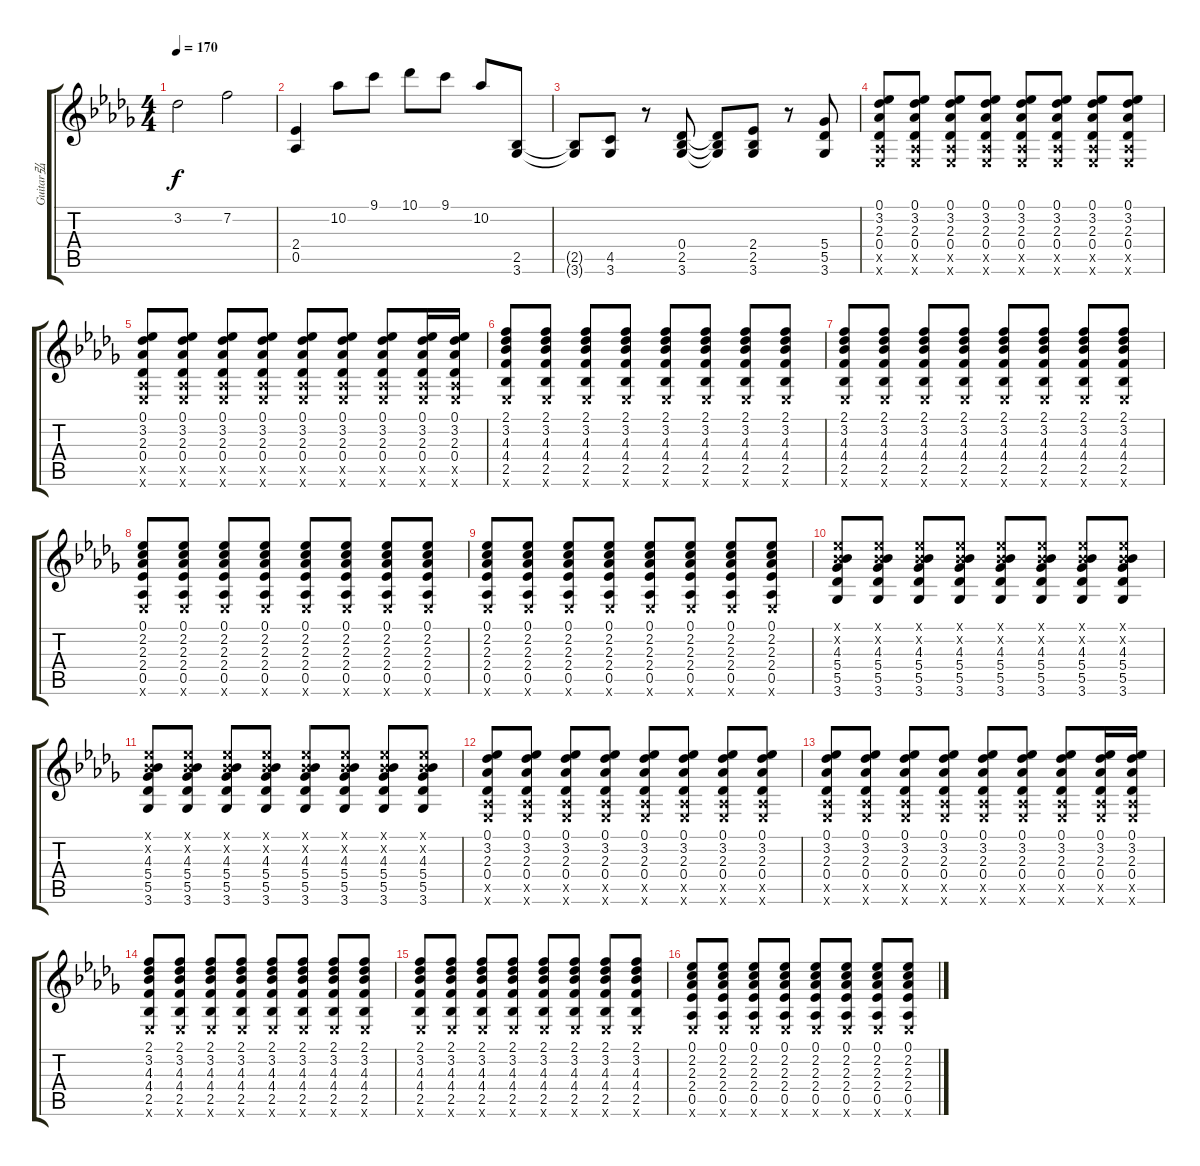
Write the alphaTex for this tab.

\track ("Guitar弘" "Guitar弘") {instrument distortionguitar}
\staff {score tabs}
\tuning (Eb4 Bb3 Gb3 Db3 Ab2 Eb2) {hide}
\ts (4 4)
\tempo 170
\clef g2
\ks db
3.2.2{dy f} 7.2.2 |
(2.4 0.5).4 10.2.8 9.1.8 10.1.8 9.1.8 10.2.8 (2.5 3.6).8 |
(2.5{t} 3.6{t}).8 (4.5 3.6).8 r.8 (0.4 2.5 3.6).8 (0.4{t} 2.5{t} 3.6{t}).8 (2.4 2.5 3.6).8 r.8 (5.4 5.5 3.6).8 |
(0.1 3.2 2.3 0.4 0.5{x} 0.6{x}).8 (0.1 3.2 2.3 0.4 0.5{x} 0.6{x}).8 (0.1 3.2 2.3 0.4 0.5{x} 0.6{x}).8 (0.1 3.2 2.3 0.4 0.5{x} 0.6{x}).8 (0.1 3.2 2.3 0.4 0.5{x} 0.6{x}).8 (0.1 3.2 2.3 0.4 0.5{x} 0.6{x}).8 (0.1 3.2 2.3 0.4 0.5{x} 0.6{x}).8 (0.1 3.2 2.3 0.4 0.5{x} 0.6{x}).8 |
(0.1 3.2 2.3 0.4 0.5{x} 0.6{x}).8 (0.1 3.2 2.3 0.4 0.5{x} 0.6{x}).8 (0.1 3.2 2.3 0.4 0.5{x} 0.6{x}).8 (0.1 3.2 2.3 0.4 0.5{x} 0.6{x}).8 (0.1 3.2 2.3 0.4 0.5{x} 0.6{x}).8 (0.1 3.2 2.3 0.4 0.5{x} 0.6{x}).8 (0.1 3.2 2.3 0.4 0.5{x} 0.6{x}).8 (0.1 3.2 2.3 0.4 0.5{x} 0.6{x}).16 (0.1 3.2 2.3 0.4 0.5{x} 0.6{x}).16 |
(2.1 3.2 4.3 4.4 2.5 0.6{x}).8 (2.1 3.2 4.3 4.4 2.5 0.6{x}).8 (2.1 3.2 4.3 4.4 2.5 0.6{x}).8 (2.1 3.2 4.3 4.4 2.5 0.6{x}).8 (2.1 3.2 4.3 4.4 2.5 0.6{x}).8 (2.1 3.2 4.3 4.4 2.5 0.6{x}).8 (2.1 3.2 4.3 4.4 2.5 0.6{x}).8 (2.1 3.2 4.3 4.4 2.5 0.6{x}).8 |
(2.1 3.2 4.3 4.4 2.5 0.6{x}).8 (2.1 3.2 4.3 4.4 2.5 0.6{x}).8 (2.1 3.2 4.3 4.4 2.5 0.6{x}).8 (2.1 3.2 4.3 4.4 2.5 0.6{x}).8 (2.1 3.2 4.3 4.4 2.5 0.6{x}).8 (2.1 3.2 4.3 4.4 2.5 0.6{x}).8 (2.1 3.2 4.3 4.4 2.5 0.6{x}).8 (2.1 3.2 4.3 4.4 2.5 0.6{x}).8 |
(0.1 2.2 2.3 2.4 0.5 0.6{x}).8 (0.1 2.2 2.3 2.4 0.5 0.6{x}).8 (0.1 2.2 2.3 2.4 0.5 0.6{x}).8 (0.1 2.2 2.3 2.4 0.5 0.6{x}).8 (0.1 2.2 2.3 2.4 0.5 0.6{x}).8 (0.1 2.2 2.3 2.4 0.5 0.6{x}).8 (0.1 2.2 2.3 2.4 0.5 0.6{x}).8 (0.1 2.2 2.3 2.4 0.5 0.6{x}).8 |
(0.1 2.2 2.3 2.4 0.5 0.6{x}).8 (0.1 2.2 2.3 2.4 0.5 0.6{x}).8 (0.1 2.2 2.3 2.4 0.5 0.6{x}).8 (0.1 2.2 2.3 2.4 0.5 0.6{x}).8 (0.1 2.2 2.3 2.4 0.5 0.6{x}).8 (0.1 2.2 2.3 2.4 0.5 0.6{x}).8 (0.1 2.2 2.3 2.4 0.5 0.6{x}).8 (0.1 2.2 2.3 2.4 0.5 0.6{x}).8 |
(0.1{x} 0.2{x} 4.3 5.4 5.5 3.6).8 (0.1{x} 0.2{x} 4.3 5.4 5.5 3.6).8 (0.1{x} 0.2{x} 4.3 5.4 5.5 3.6).8 (0.1{x} 0.2{x} 4.3 5.4 5.5 3.6).8 (0.1{x} 0.2{x} 4.3 5.4 5.5 3.6).8 (0.1{x} 0.2{x} 4.3 5.4 5.5 3.6).8 (0.1{x} 0.2{x} 4.3 5.4 5.5 3.6).8 (0.1{x} 0.2{x} 4.3 5.4 5.5 3.6).8 |
(0.1{x} 0.2{x} 4.3 5.4 5.5 3.6).8 (0.1{x} 0.2{x} 4.3 5.4 5.5 3.6).8 (0.1{x} 0.2{x} 4.3 5.4 5.5 3.6).8 (0.1{x} 0.2{x} 4.3 5.4 5.5 3.6).8 (0.1{x} 0.2{x} 4.3 5.4 5.5 3.6).8 (0.1{x} 0.2{x} 4.3 5.4 5.5 3.6).8 (0.1{x} 0.2{x} 4.3 5.4 5.5 3.6).8 (0.1{x} 0.2{x} 4.3 5.4 5.5 3.6).8 |
(0.1 3.2 2.3 0.4 0.5{x} 0.6{x}).8 (0.1 3.2 2.3 0.4 0.5{x} 0.6{x}).8 (0.1 3.2 2.3 0.4 0.5{x} 0.6{x}).8 (0.1 3.2 2.3 0.4 0.5{x} 0.6{x}).8 (0.1 3.2 2.3 0.4 0.5{x} 0.6{x}).8 (0.1 3.2 2.3 0.4 0.5{x} 0.6{x}).8 (0.1 3.2 2.3 0.4 0.5{x} 0.6{x}).8 (0.1 3.2 2.3 0.4 0.5{x} 0.6{x}).8 |
(0.1 3.2 2.3 0.4 0.5{x} 0.6{x}).8 (0.1 3.2 2.3 0.4 0.5{x} 0.6{x}).8 (0.1 3.2 2.3 0.4 0.5{x} 0.6{x}).8 (0.1 3.2 2.3 0.4 0.5{x} 0.6{x}).8 (0.1 3.2 2.3 0.4 0.5{x} 0.6{x}).8 (0.1 3.2 2.3 0.4 0.5{x} 0.6{x}).8 (0.1 3.2 2.3 0.4 0.5{x} 0.6{x}).8 (0.1 3.2 2.3 0.4 0.5{x} 0.6{x}).16 (0.1 3.2 2.3 0.4 0.5{x} 0.6{x}).16 |
(2.1 3.2 4.3 4.4 2.5 0.6{x}).8 (2.1 3.2 4.3 4.4 2.5 0.6{x}).8 (2.1 3.2 4.3 4.4 2.5 0.6{x}).8 (2.1 3.2 4.3 4.4 2.5 0.6{x}).8 (2.1 3.2 4.3 4.4 2.5 0.6{x}).8 (2.1 3.2 4.3 4.4 2.5 0.6{x}).8 (2.1 3.2 4.3 4.4 2.5 0.6{x}).8 (2.1 3.2 4.3 4.4 2.5 0.6{x}).8 |
(2.1 3.2 4.3 4.4 2.5 0.6{x}).8 (2.1 3.2 4.3 4.4 2.5 0.6{x}).8 (2.1 3.2 4.3 4.4 2.5 0.6{x}).8 (2.1 3.2 4.3 4.4 2.5 0.6{x}).8 (2.1 3.2 4.3 4.4 2.5 0.6{x}).8 (2.1 3.2 4.3 4.4 2.5 0.6{x}).8 (2.1 3.2 4.3 4.4 2.5 0.6{x}).8 (2.1 3.2 4.3 4.4 2.5 0.6{x}).8 |
(0.1 2.2 2.3 2.4 0.5 0.6{x}).8 (0.1 2.2 2.3 2.4 0.5 0.6{x}).8 (0.1 2.2 2.3 2.4 0.5 0.6{x}).8 (0.1 2.2 2.3 2.4 0.5 0.6{x}).8 (0.1 2.2 2.3 2.4 0.5 0.6{x}).8 (0.1 2.2 2.3 2.4 0.5 0.6{x}).8 (0.1 2.2 2.3 2.4 0.5 0.6{x}).8 (0.1 2.2 2.3 2.4 0.5 0.6{x}).8
